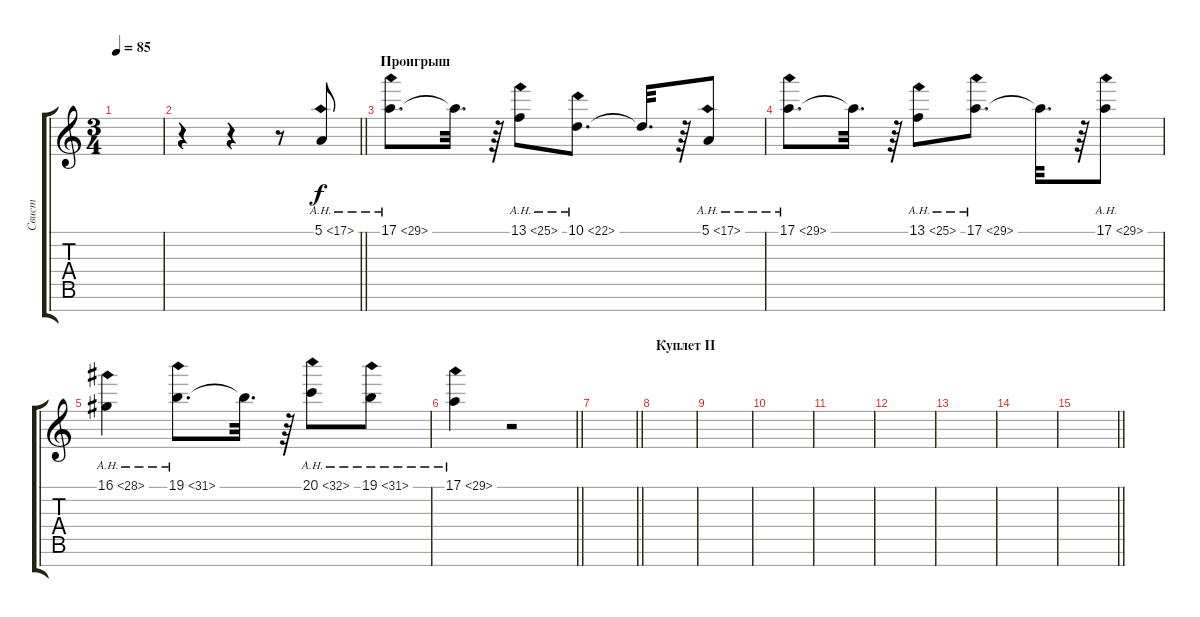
\track ("Свист" "Свист") {instrument whistle}
\staff {score tabs}
\tuning (E4 B3 G3 D3 A2 E2 B1) {hide}
\ts (3 4)
\tempo 85
\clef g2
\ks c
|
\barLineRight lightlight
r.4 r.4 r.8 5.1{ah 12}.8 |
\section ("" "Проигрыш")
17.1{ah 12}.8{d} 17.1{t}.32{d} r.64 13.1{ah 12}.8 10.1{ah 12}.8{d} 10.1{t}.32{d} r.64 5.1{ah 12}.8 |
17.1{ah 12}.8{d} 17.1{t}.32{d} r.64 13.1{ah 12}.8 17.1{ah 12}.8{d} 17.1{t}.32{d} r.64 17.1{ah 12}.8 |
16.1{ah 12}.4 19.1{ah 12}.8{d} 19.1{t}.32{d} r.64 20.1{ah 12}.8 19.1{ah 12}.8 |
\barLineRight lightlight
17.1{ah 12}.4 r.2 |
\barLineRight lightlight
|
\section ("" "Куплет II")
|
|
|
|
|
|
|
\barLineRight lightlight
